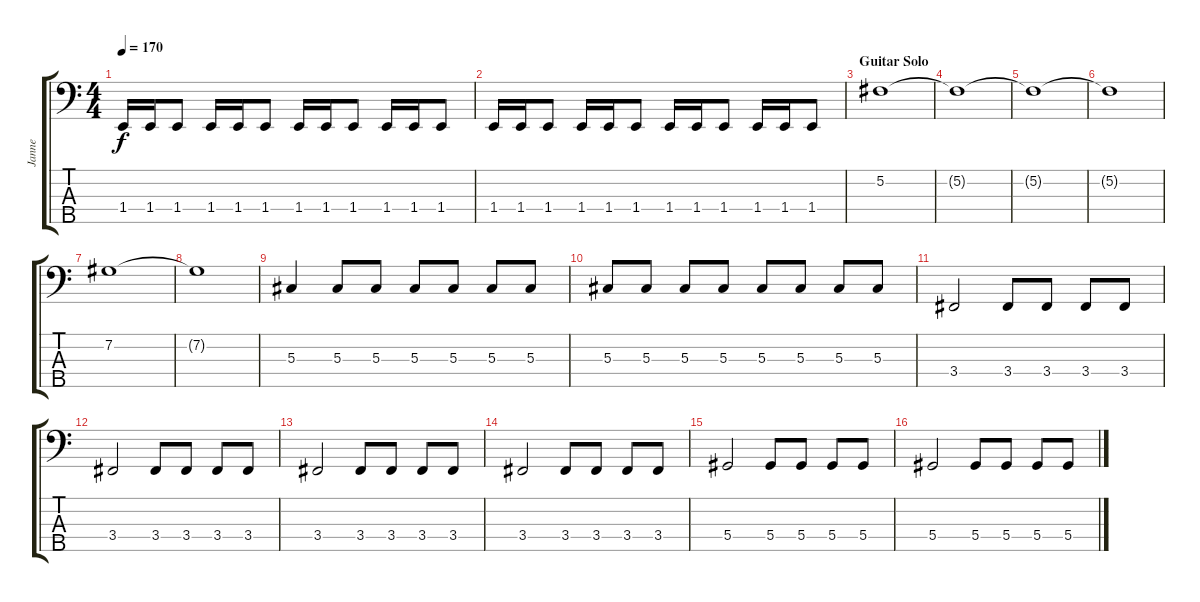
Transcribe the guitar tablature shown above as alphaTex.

\track ("Janne" "Janne") {instrument electricbassfinger}
\staff {score tabs}
\tuning (Gb2 Db2 Ab1 Eb1 Bb0) {hide}
\ts (4 4)
\tempo 170
\clef f4
\ks c
1.4.16{dy f} 1.4.16 1.4.8 1.4.16 1.4.16 1.4.8 1.4.16 1.4.16 1.4.8 1.4.16 1.4.16 1.4.8 |
1.4.16 1.4.16 1.4.8 1.4.16 1.4.16 1.4.8 1.4.16 1.4.16 1.4.8 1.4.16 1.4.16 1.4.8 |
\section ("" "Guitar Solo")
5.2.1 |
5.2{t}.1 |
5.2{t}.1 |
5.2{t}.1 |
7.2.1 |
7.2{t}.1 |
5.3.4 5.3.8 5.3.8 5.3.8 5.3.8 5.3.8 5.3.8 |
5.3.8 5.3.8 5.3.8 5.3.8 5.3.8 5.3.8 5.3.8 5.3.8 |
3.4.2 3.4.8 3.4.8 3.4.8 3.4.8 |
3.4.2 3.4.8 3.4.8 3.4.8 3.4.8 |
3.4.2 3.4.8 3.4.8 3.4.8 3.4.8 |
3.4.2 3.4.8 3.4.8 3.4.8 3.4.8 |
5.4.2 5.4.8 5.4.8 5.4.8 5.4.8 |
5.4.2 5.4.8 5.4.8 5.4.8 5.4.8
